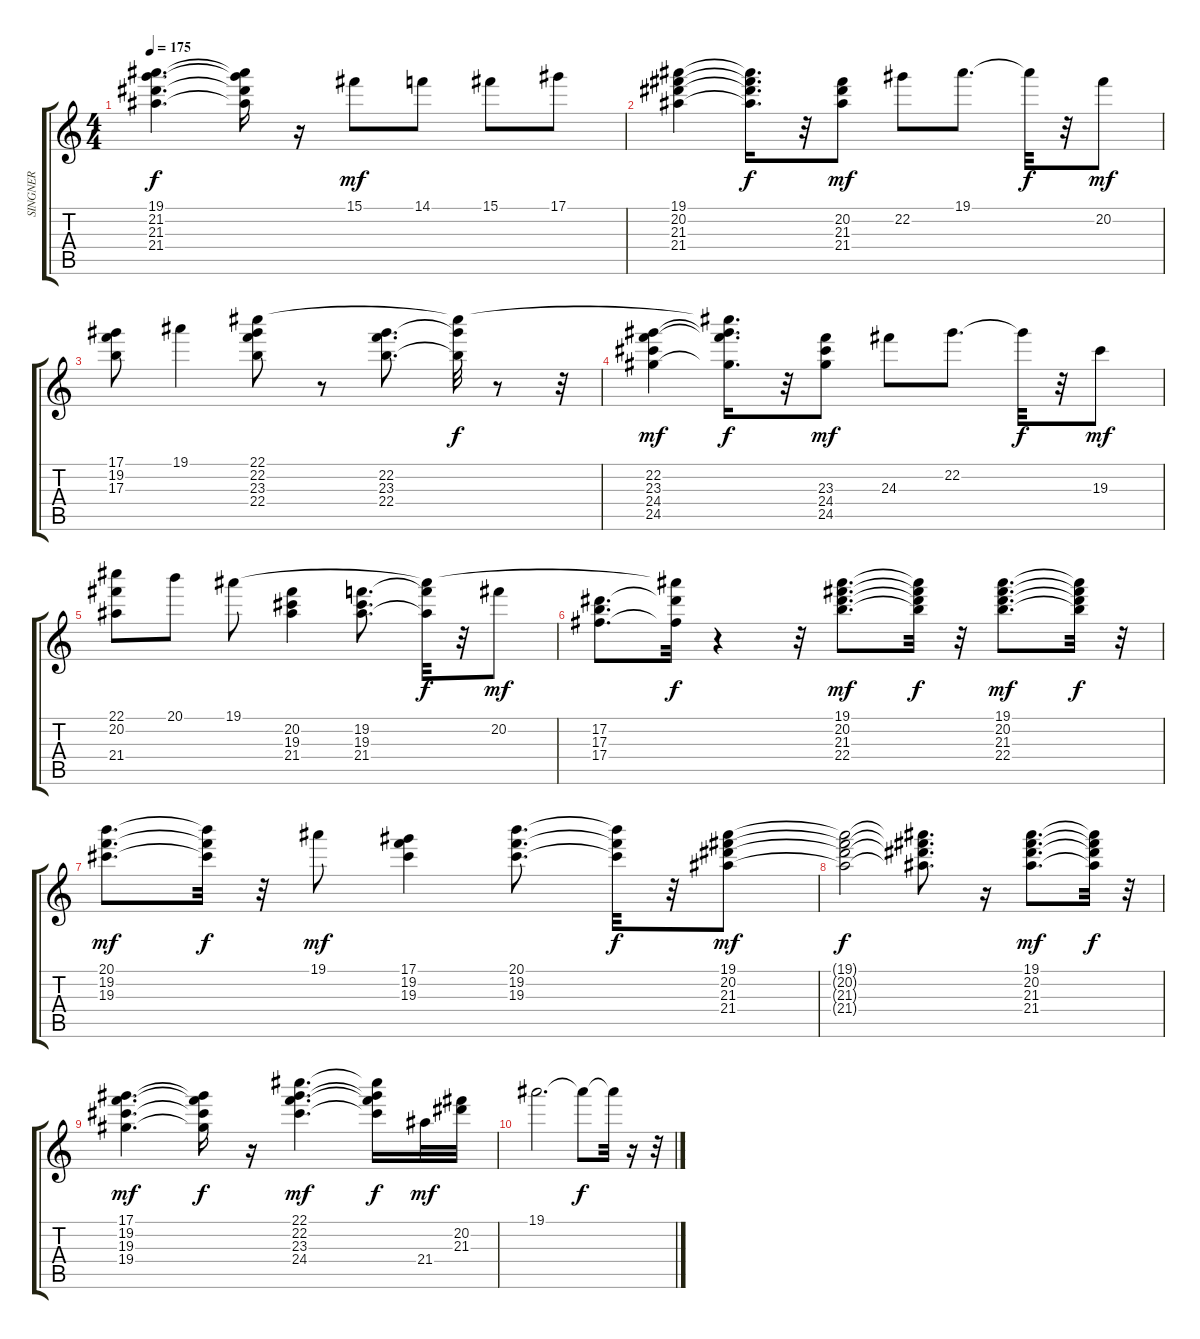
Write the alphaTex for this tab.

\track ("SINGNER" "SINGNER") {instrument acousticguitarnylon}
\staff {score tabs}
\tuning (Eb4 Bb3 Gb3 Db3 Ab2 Eb2) {hide}
\ts (4 4)
\tempo 175
\clef g2
\ks c
(19.1{t} 21.2{t} 21.3{t} 21.4{t}).4{d dy f} (19.1{t} 21.2{t} 21.3{t} 21.4{t}).16 r.16 15.1.8{dy mf} 14.1.8 15.1.8 17.1.8 |
(19.1 20.2 21.3 21.4).4 (19.1{t} 20.2{t} 21.3{t} 21.4{t}).16{d dy f} r.32 (20.2 21.3 21.4).8{dy mf} 22.2.8 19.1.8{d} 19.1{t}.32{dy f} r.32 20.2.8{dy mf} |
(17.1 19.2 17.3).8 19.1.4 (22.1 22.2 23.3 22.4).8 r.8 (22.2 23.3 22.4).8{d} (22.1{t} 22.2{t} 22.4{t}).32{dy f} r.8 r.32 |
(22.2 23.3 24.4 24.5).4{dy mf} (22.1{t} 22.2{t} 23.3{t} 24.5{t}).16{d dy f} r.32 (23.3 24.4 24.5).8{dy mf} 24.3.8 22.2.8{d} 22.2{t}.32{dy f} r.32 19.3.8{dy mf} |
(22.1 20.2 21.4).8 20.1.8 19.1.8 (20.2 19.3 21.4).4 (19.2 19.3 21.4).8{d} (19.1{t} 19.2{t} 21.4{t}).32{dy f} r.32 20.2.8{dy mf} |
(17.2 17.3 17.4).8{d} (19.1{t} 17.2{t} 17.4{t}).32{dy f} r.4 r.32 (19.1 20.2 21.3 22.4).8{d dy mf} (19.1{t} 20.2{t} 21.3{t} 22.4{t}).32{dy f} r.32 (19.1 20.2 21.3 22.4).8{d dy mf} (19.1{t} 20.2{t} 21.3{t} 22.4{t}).32{dy f} r.32 |
(20.1 19.2 19.3).8{d dy mf} (20.1{t} 19.2{t} 19.3{t}).32{dy f} r.32 19.1.8{dy mf} (17.1 19.2 19.3).4 (20.1 19.2 19.3).8{d} (20.1{t} 19.2{t} 19.3{t}).32{dy f} r.32 (19.1 20.2 21.3 21.4).8{dy mf} |
(19.1{t} 20.2{t} 21.3{t} 21.4{t}).2{dy f} (19.1{t} 20.2{t} 21.3{t} 21.4{t}).8{d} r.16 (19.1 20.2 21.3 21.4).8{d dy mf} (19.1{t} 20.2{t} 21.3{t} 21.4{t}).32{dy f} r.32 |
(17.1 19.2 19.3 19.4).4{d dy mf} (17.1{t} 19.2{t} 19.3{t} 19.4{t}).16{dy f} r.16 (22.1 22.2 23.3 24.4).4{d dy mf} (22.1{t} 22.2{t} 23.3{t} 24.4{t}).16{dy f} 21.4.32{dy mf} (20.2 21.3).32 |
19.1.2{d} 19.1{t}.8{dy f} 19.1{t}.32 r.16 r.32
